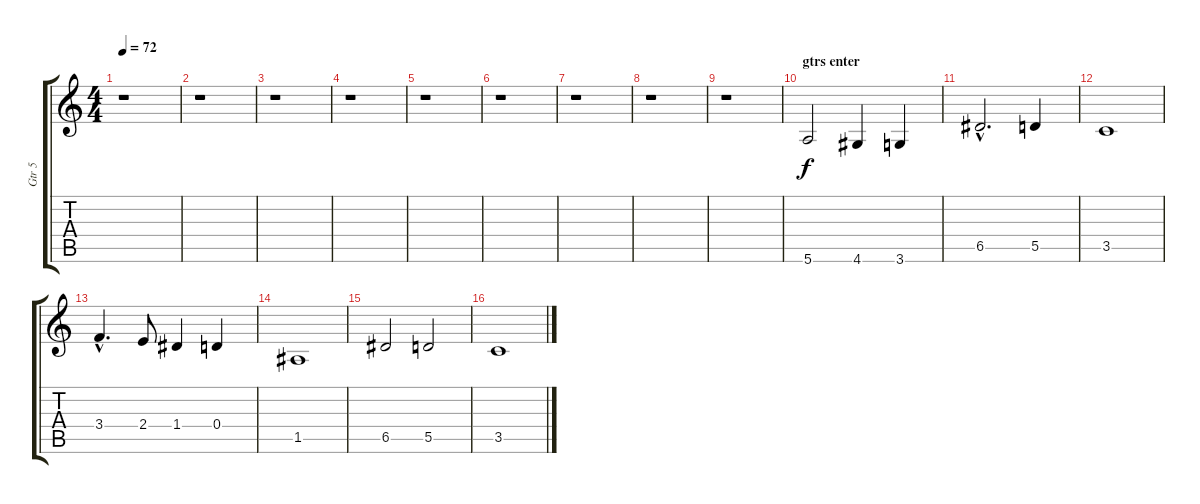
\track ("Gtr 5" "Gtr 5") {instrument overdrivenguitar}
\staff {score tabs}
\tuning (E4 B3 G3 D3 A2 E2) {hide}
\ts (4 4)
\tempo 72
\clef g2
\ks c
r.1{dy f} |
r.1 |
r.1 |
r.1 |
r.1 |
r.1 |
r.1 |
r.1 |
r.1 |
\section ("" "gtrs enter")
5.6.2 4.6.4 3.6.4 |
6.5{hac}.2{d} 5.5.4 |
3.5.1 |
3.4{hac}.4{d} 2.4.8 1.4.4 0.4.4 |
1.5.1 |
6.5.2 5.5.2 |
3.5.1
